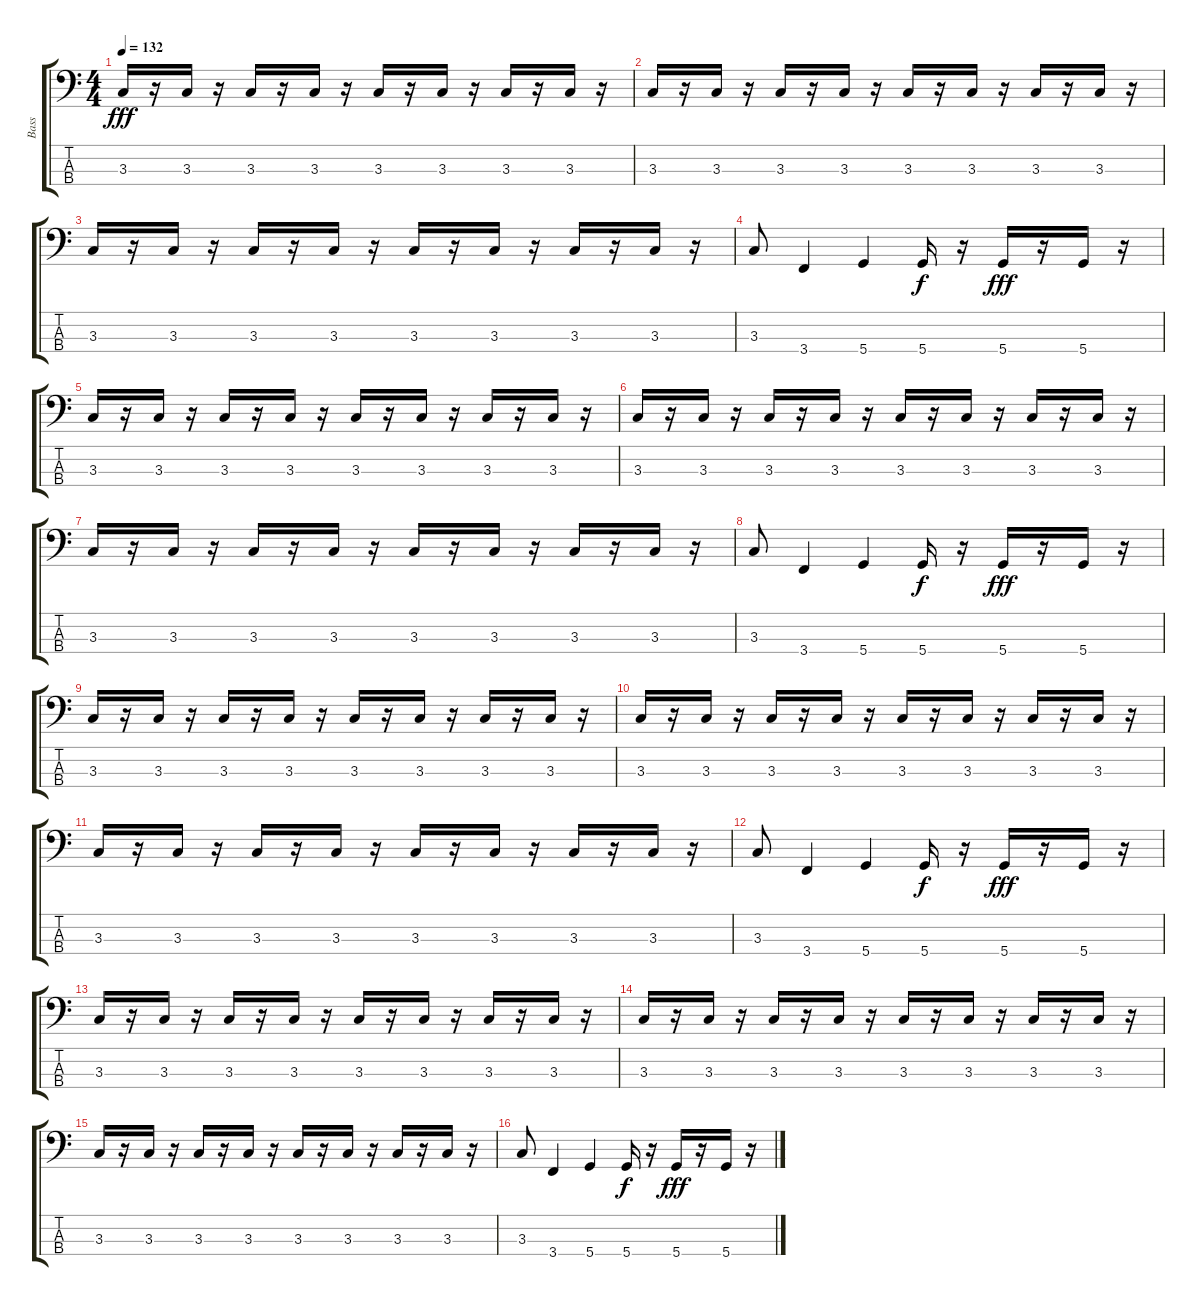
\track ("Bass" "Bass") {instrument electricbassfinger}
\staff {score tabs}
\tuning (G2 D2 A1 D1) {hide}
\ts (4 4)
\tempo 132
\clef f4
\ks c
3.3.16{dy fff} r.16 3.3.16 r.16 3.3.16 r.16 3.3.16 r.16 3.3.16 r.16 3.3.16 r.16 3.3.16 r.16 3.3.16 r.16 |
3.3.16 r.16 3.3.16 r.16 3.3.16 r.16 3.3.16 r.16 3.3.16 r.16 3.3.16 r.16 3.3.16 r.16 3.3.16 r.16 |
3.3.16 r.16 3.3.16 r.16 3.3.16 r.16 3.3.16 r.16 3.3.16 r.16 3.3.16 r.16 3.3.16 r.16 3.3.16 r.16 |
3.3.8 3.4.4 5.4.4 5.4.16{dy f} r.16 5.4.16{dy fff} r.16 5.4.16 r.16 |
3.3.16 r.16 3.3.16 r.16 3.3.16 r.16 3.3.16 r.16 3.3.16 r.16 3.3.16 r.16 3.3.16 r.16 3.3.16 r.16 |
3.3.16 r.16 3.3.16 r.16 3.3.16 r.16 3.3.16 r.16 3.3.16 r.16 3.3.16 r.16 3.3.16 r.16 3.3.16 r.16 |
3.3.16 r.16 3.3.16 r.16 3.3.16 r.16 3.3.16 r.16 3.3.16 r.16 3.3.16 r.16 3.3.16 r.16 3.3.16 r.16 |
3.3.8 3.4.4 5.4.4 5.4.16{dy f} r.16 5.4.16{dy fff} r.16 5.4.16 r.16 |
3.3.16 r.16 3.3.16 r.16 3.3.16 r.16 3.3.16 r.16 3.3.16 r.16 3.3.16 r.16 3.3.16 r.16 3.3.16 r.16 |
3.3.16 r.16 3.3.16 r.16 3.3.16 r.16 3.3.16 r.16 3.3.16 r.16 3.3.16 r.16 3.3.16 r.16 3.3.16 r.16 |
3.3.16 r.16 3.3.16 r.16 3.3.16 r.16 3.3.16 r.16 3.3.16 r.16 3.3.16 r.16 3.3.16 r.16 3.3.16 r.16 |
3.3.8 3.4.4 5.4.4 5.4.16{dy f} r.16 5.4.16{dy fff} r.16 5.4.16 r.16 |
3.3.16 r.16 3.3.16 r.16 3.3.16 r.16 3.3.16 r.16 3.3.16 r.16 3.3.16 r.16 3.3.16 r.16 3.3.16 r.16 |
3.3.16 r.16 3.3.16 r.16 3.3.16 r.16 3.3.16 r.16 3.3.16 r.16 3.3.16 r.16 3.3.16 r.16 3.3.16 r.16 |
3.3.16 r.16 3.3.16 r.16 3.3.16 r.16 3.3.16 r.16 3.3.16 r.16 3.3.16 r.16 3.3.16 r.16 3.3.16 r.16 |
3.3.8 3.4.4 5.4.4 5.4.16{dy f} r.16 5.4.16{dy fff} r.16 5.4.16 r.16
